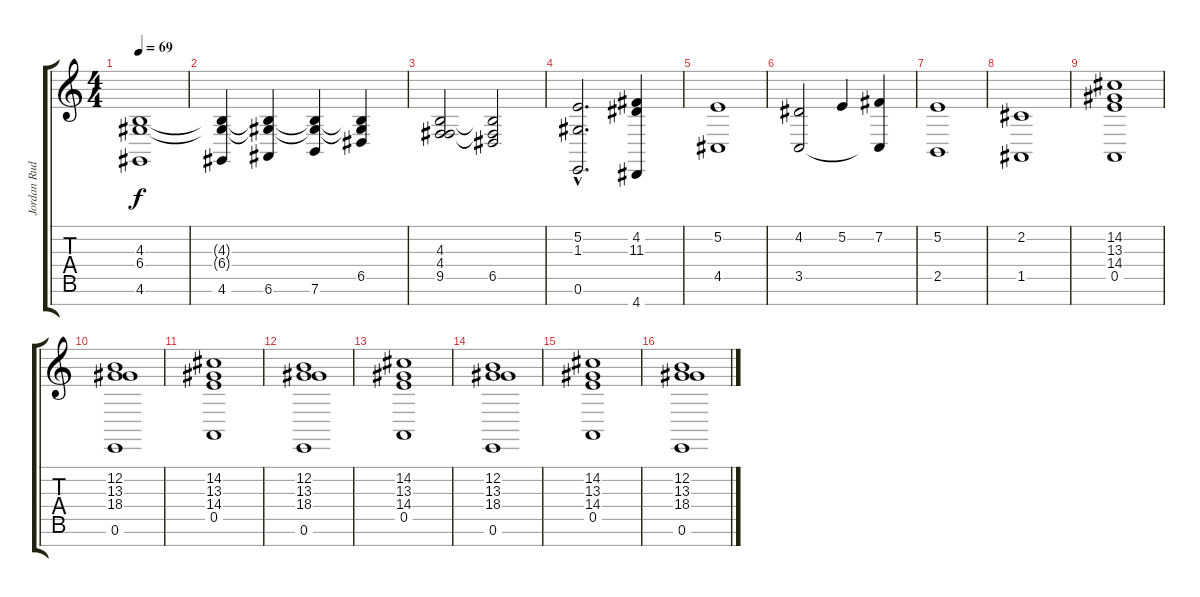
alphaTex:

\track ("Jordan Rudess " "Jordan Rud") {instrument pad2warm}
\staff {score tabs}
\tuning (E4 B3 G3 D3 A2 E2 B1) {hide}
\ts (4 4)
\tempo 69
\clef g2
\ks c
(4.3 6.4 4.6).1{dy f volume 10} |
(4.3{t} 6.4{t} 4.6).4 (4.3{t} 6.4{t} 6.6).4 (4.3{t} 6.4{t} 7.6).4 (4.3{t} 6.4{t} 6.5).4 |
(4.3 4.4 9.5).2 (4.3{t} 4.4{t} 6.5).2 |
(5.2{hac} 1.3{hac} 0.6{hac}).2{d} (4.2 11.3 4.7).4 |
(5.2 4.5).1{volume 13 instrument pad2warm} |
(4.2 3.5).2 5.2.4 (7.2 3.5{t}).4 |
(5.2 2.5).1 |
(2.2 1.5).1 |
(14.2 13.3 14.4 0.5).1{volume 10} |
(12.2 13.3 18.4 0.6).1 |
(14.2 13.3 14.4 0.5).1{volume 10} |
(12.2 13.3 18.4 0.6).1 |
(14.2 13.3 14.4 0.5).1{volume 10} |
(12.2 13.3 18.4 0.6).1 |
(14.2 13.3 14.4 0.5).1{volume 10} |
(12.2 13.3 18.4 0.6).1
